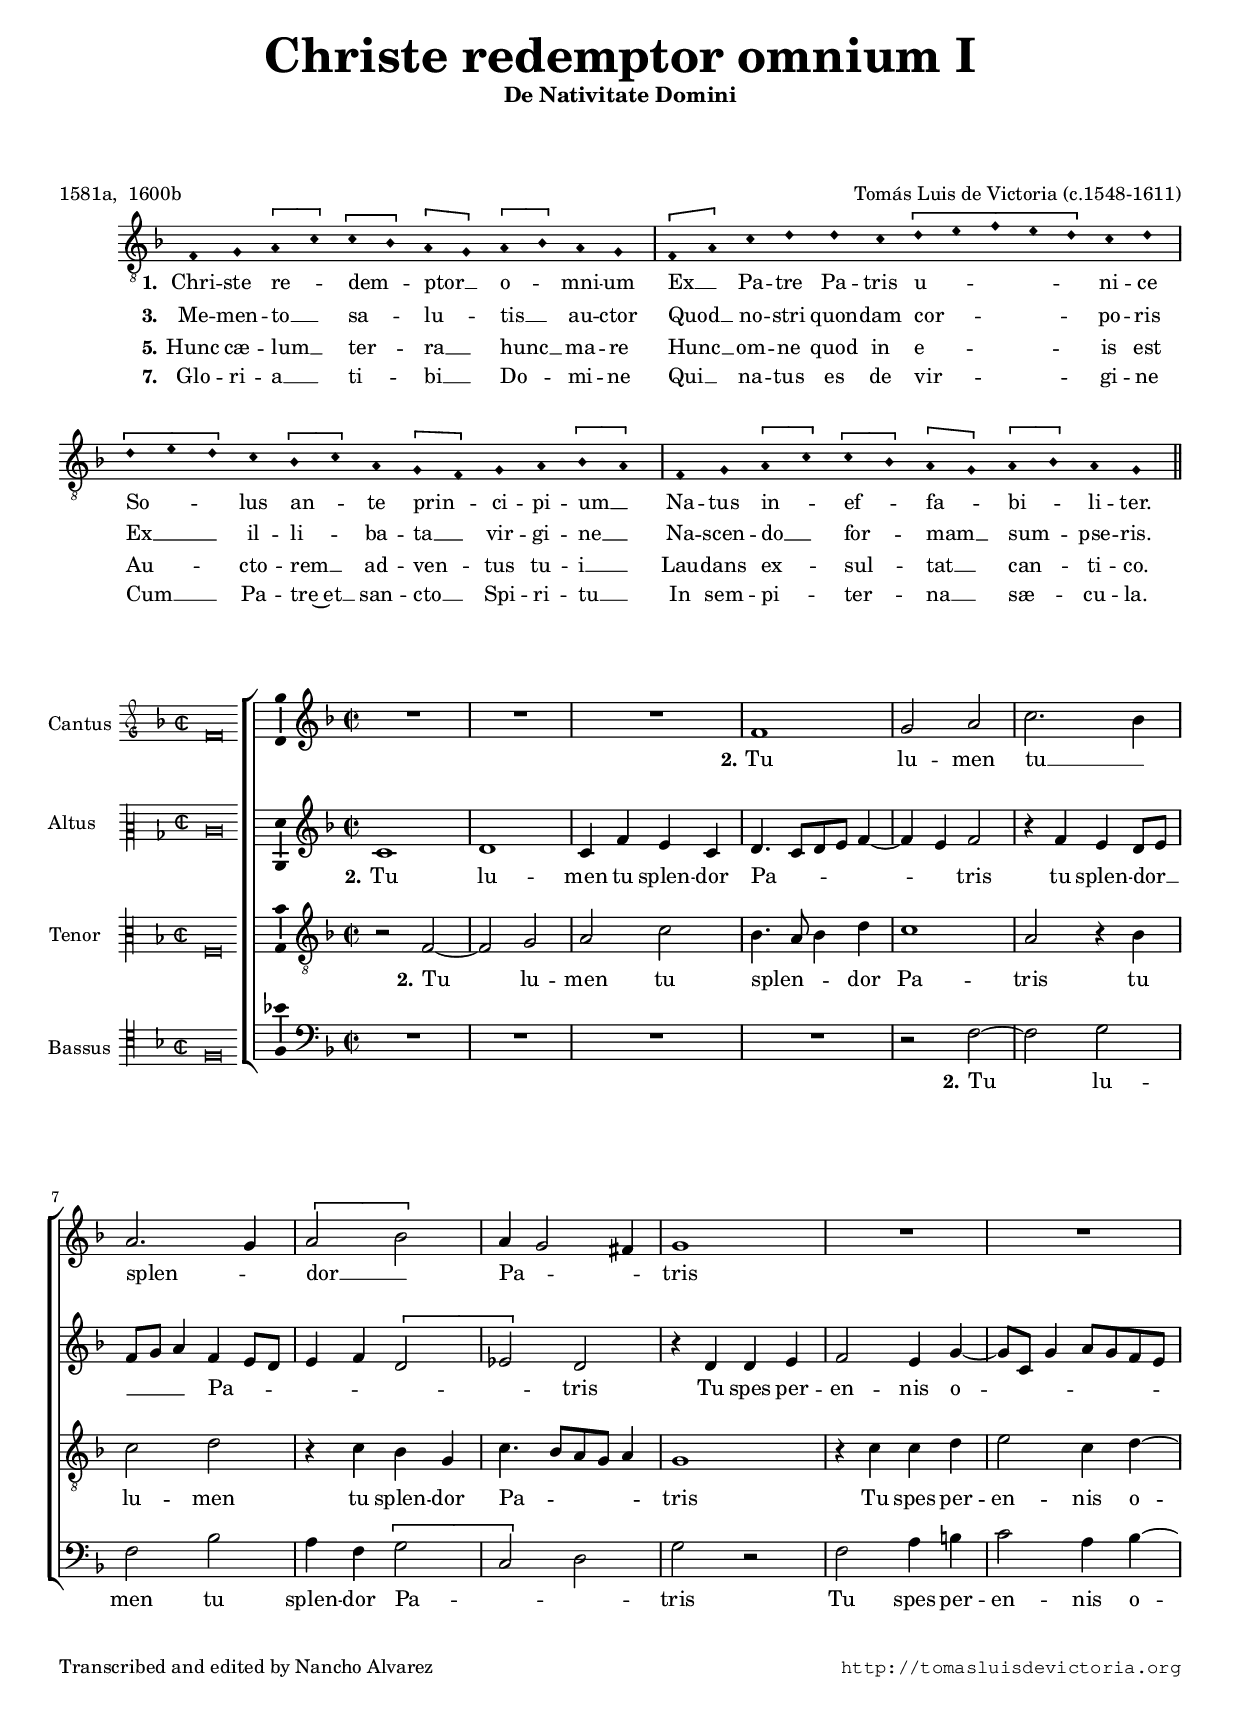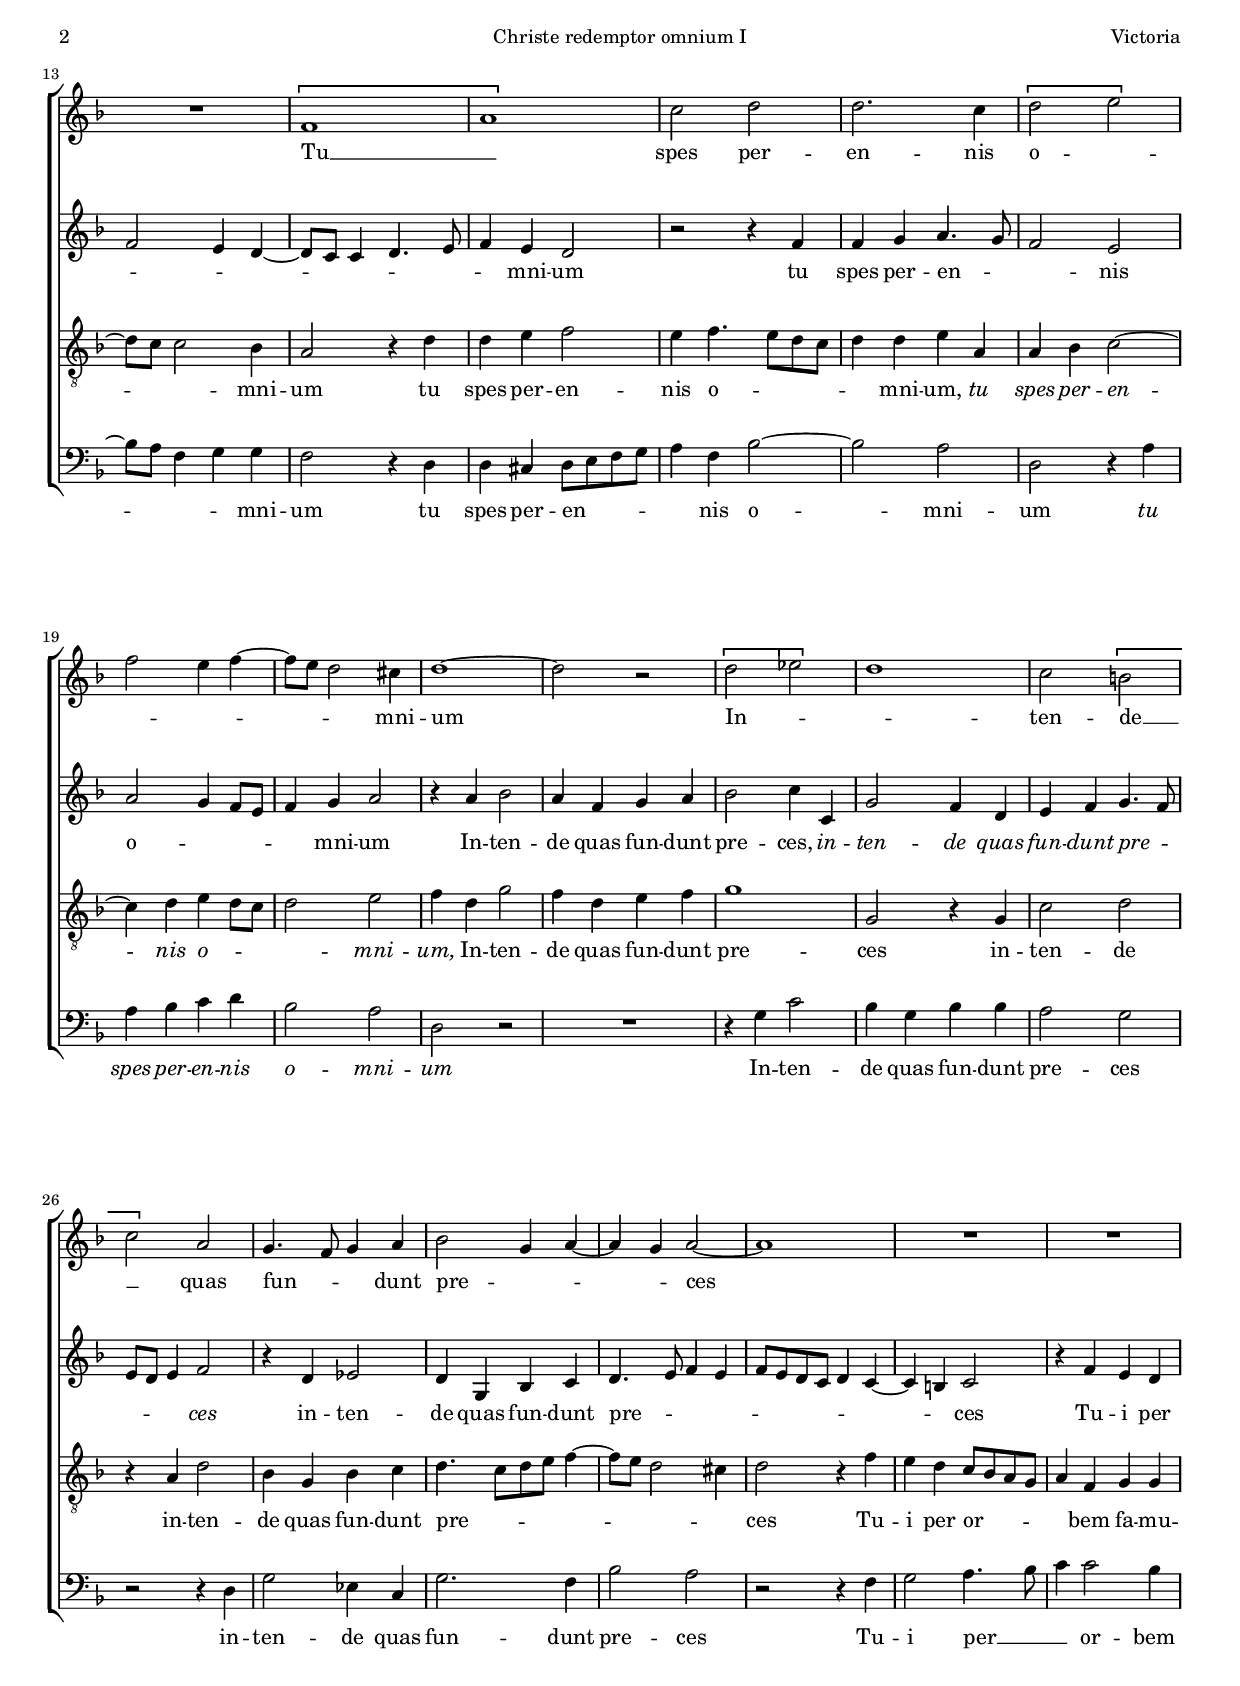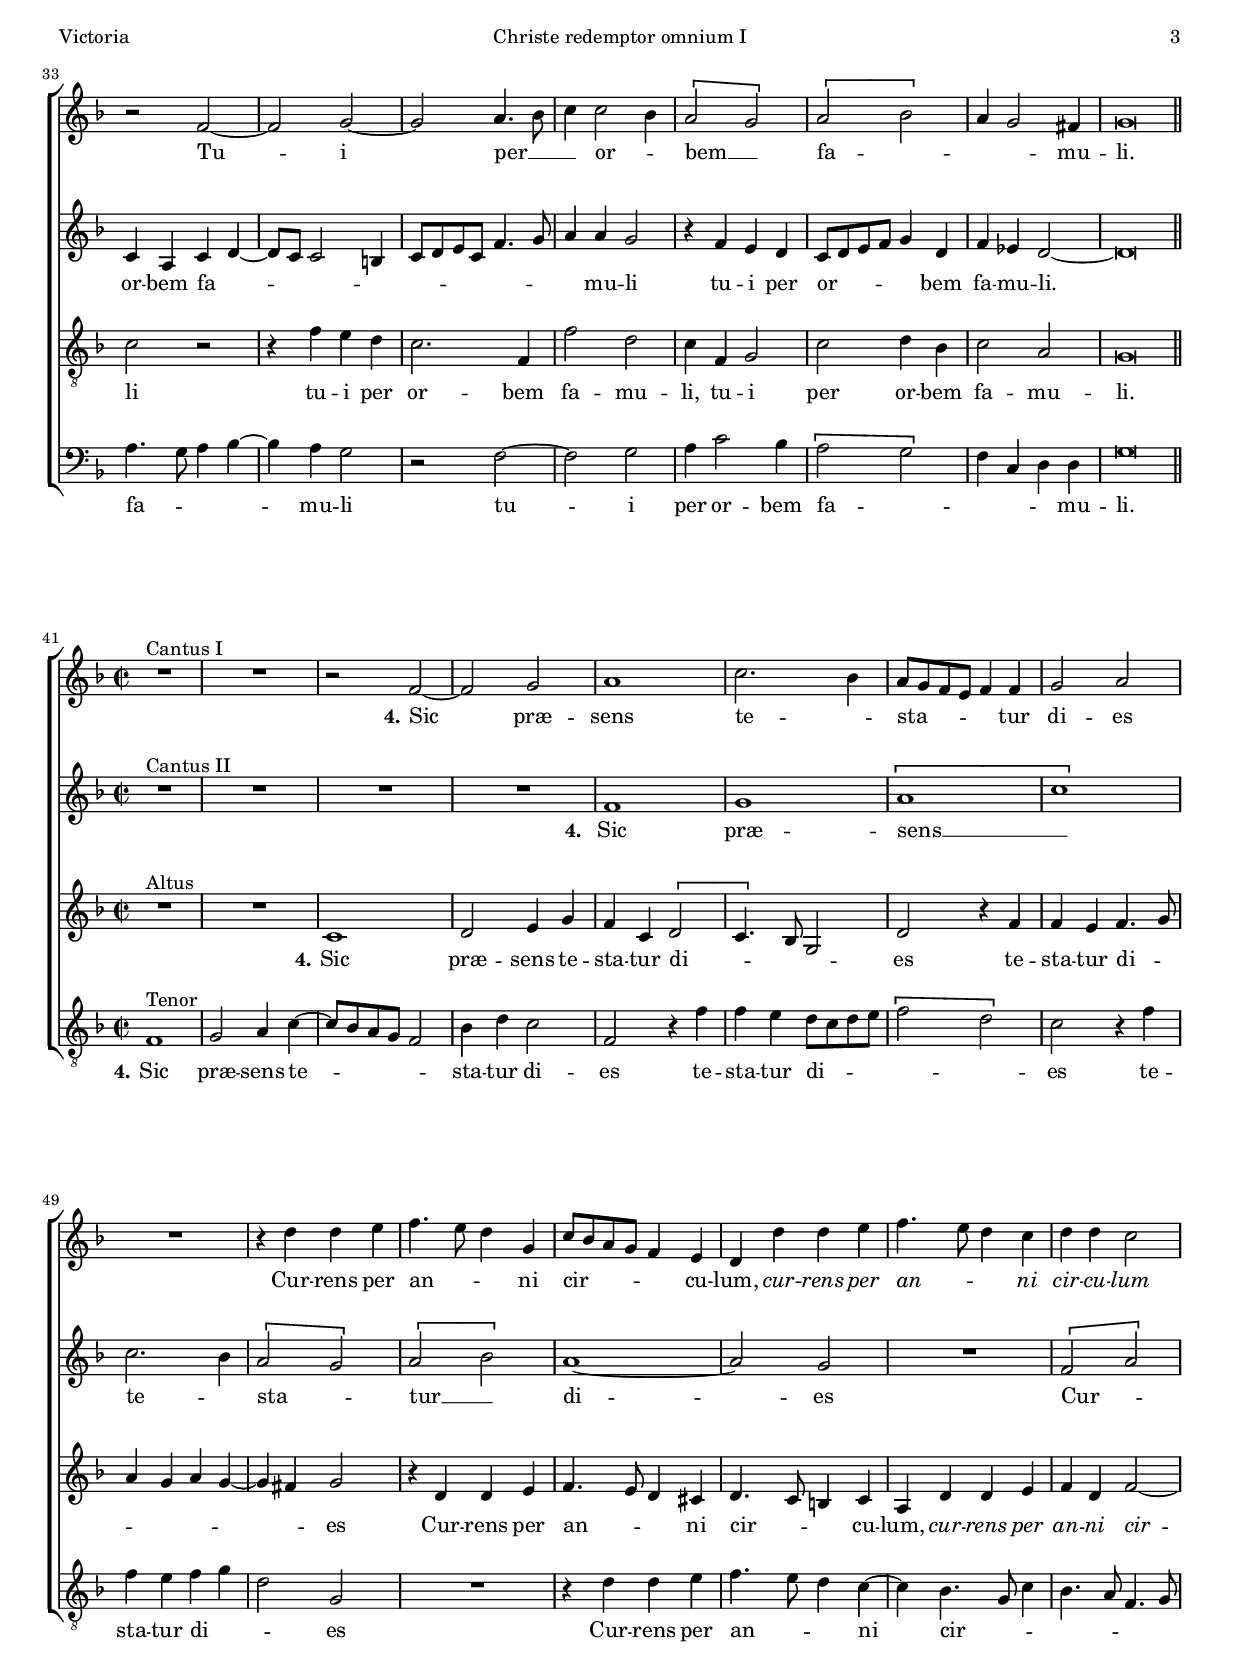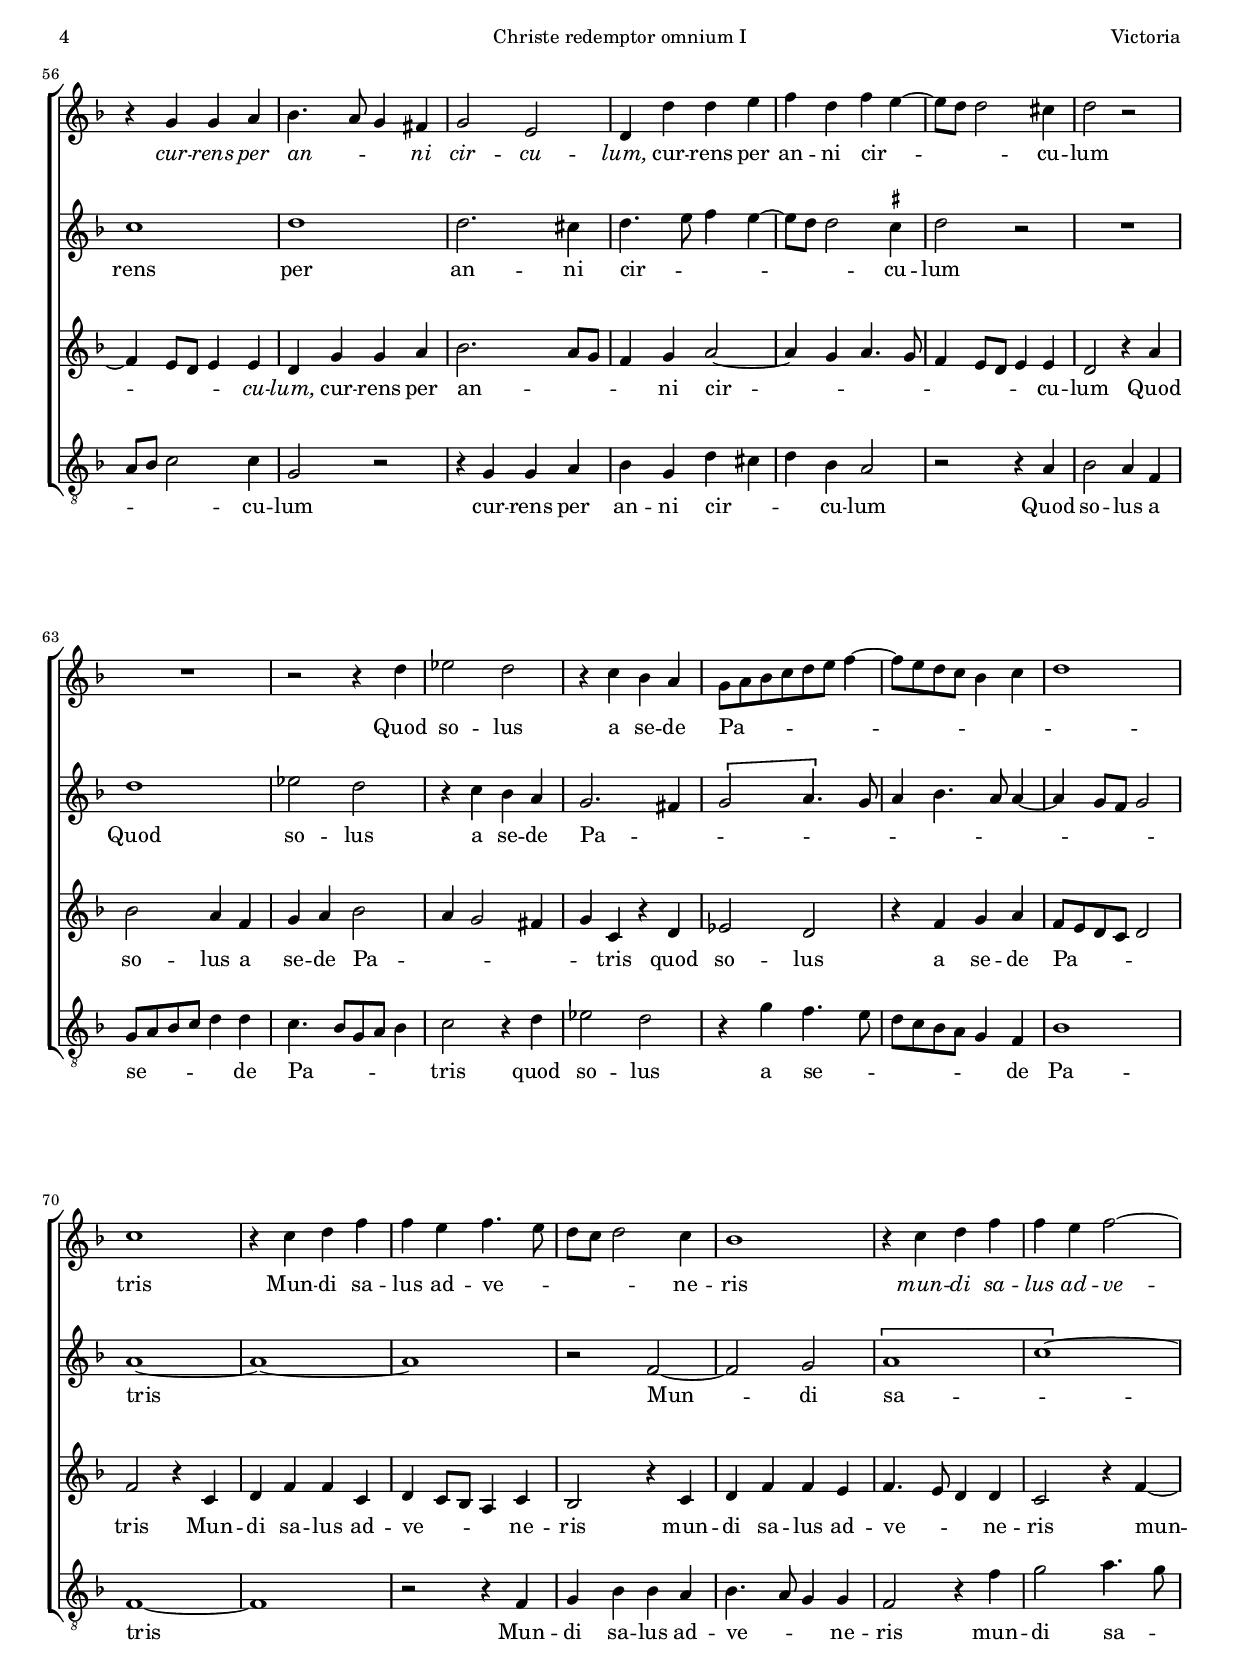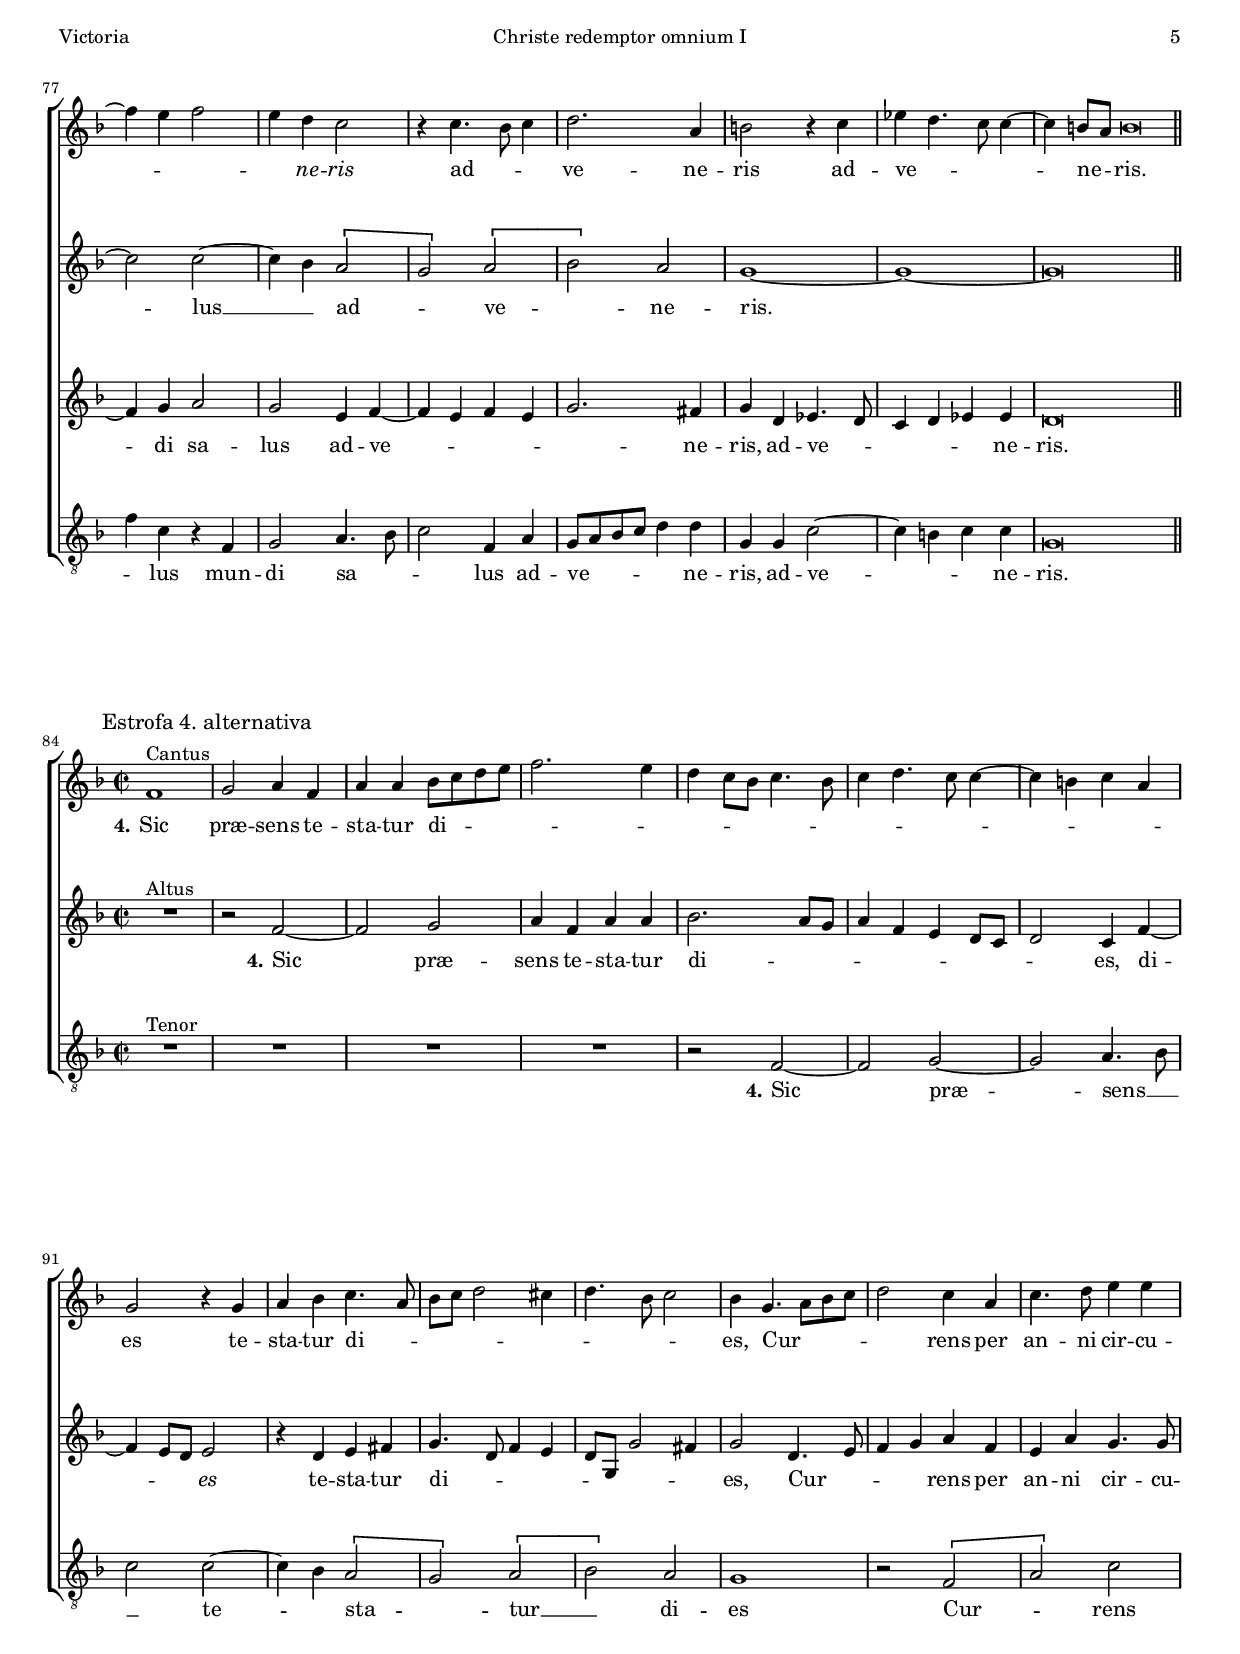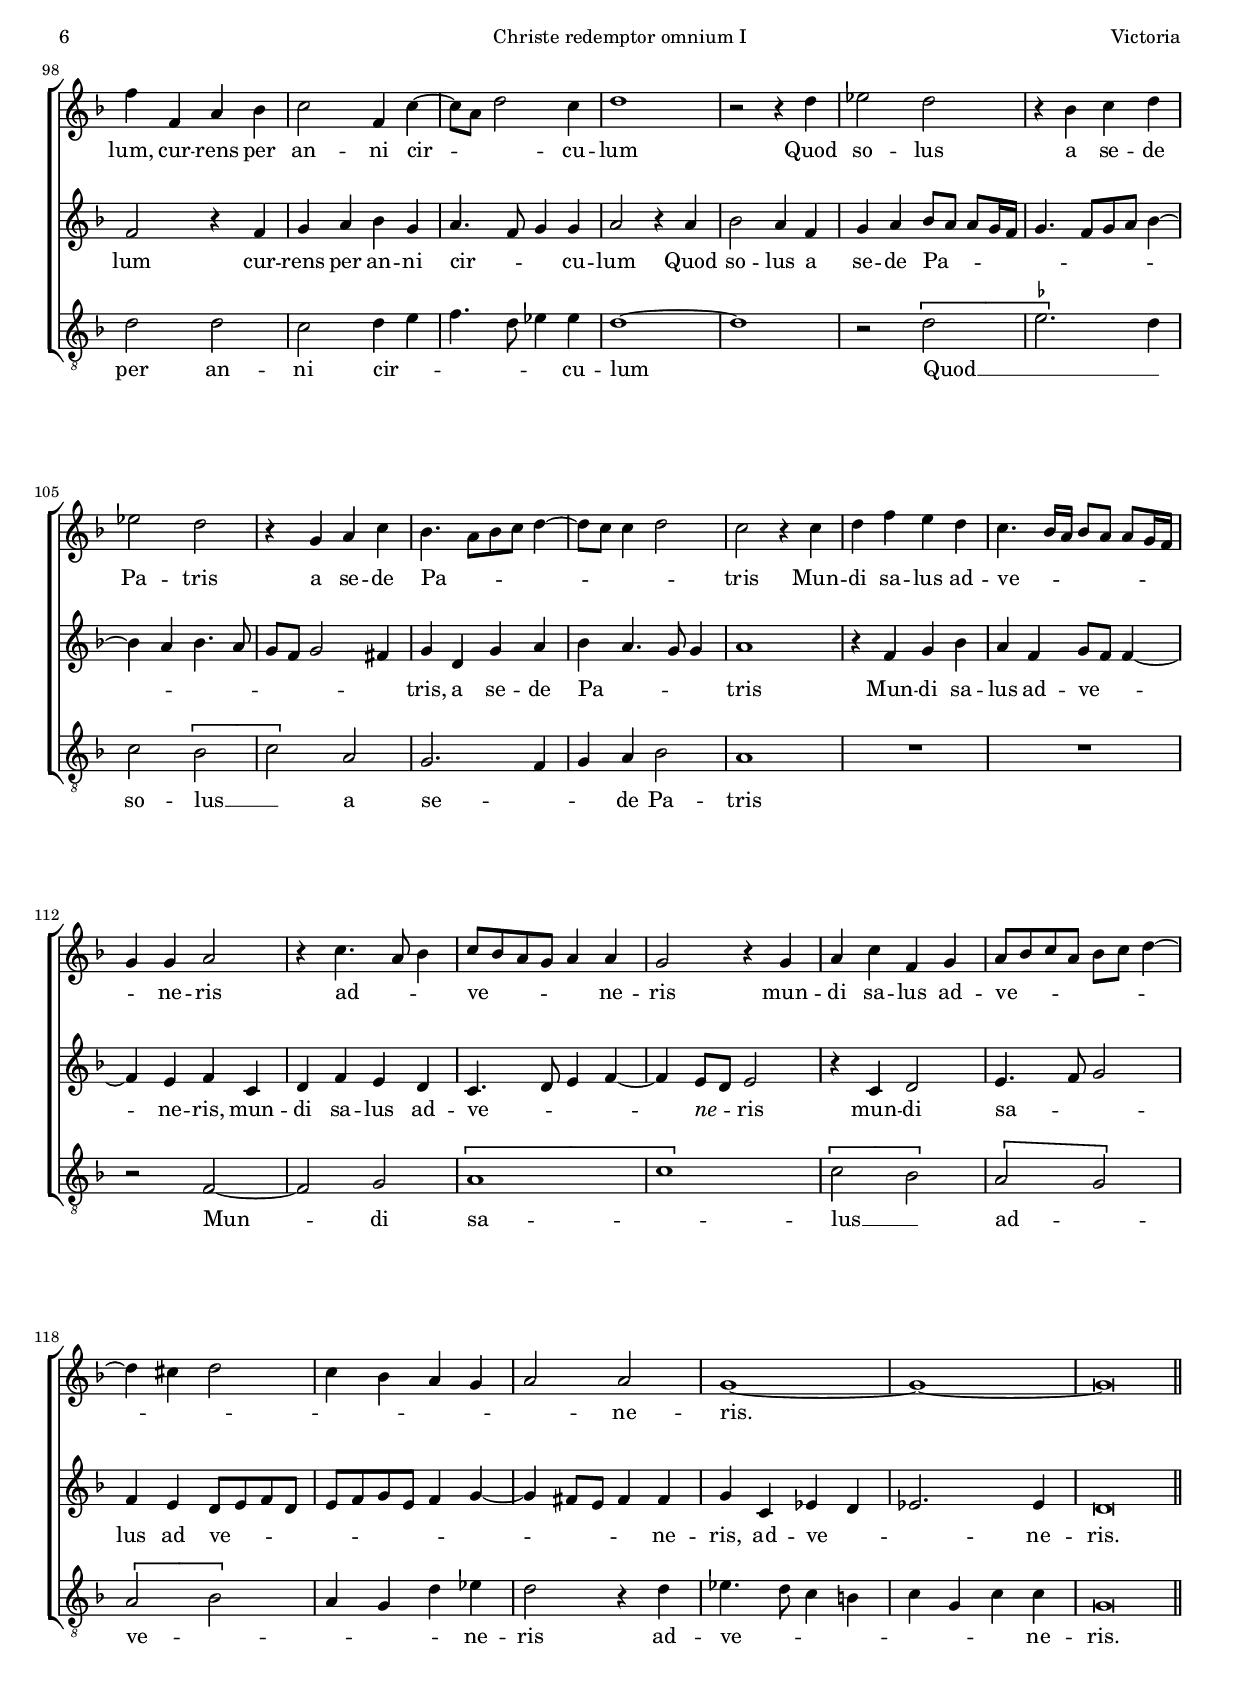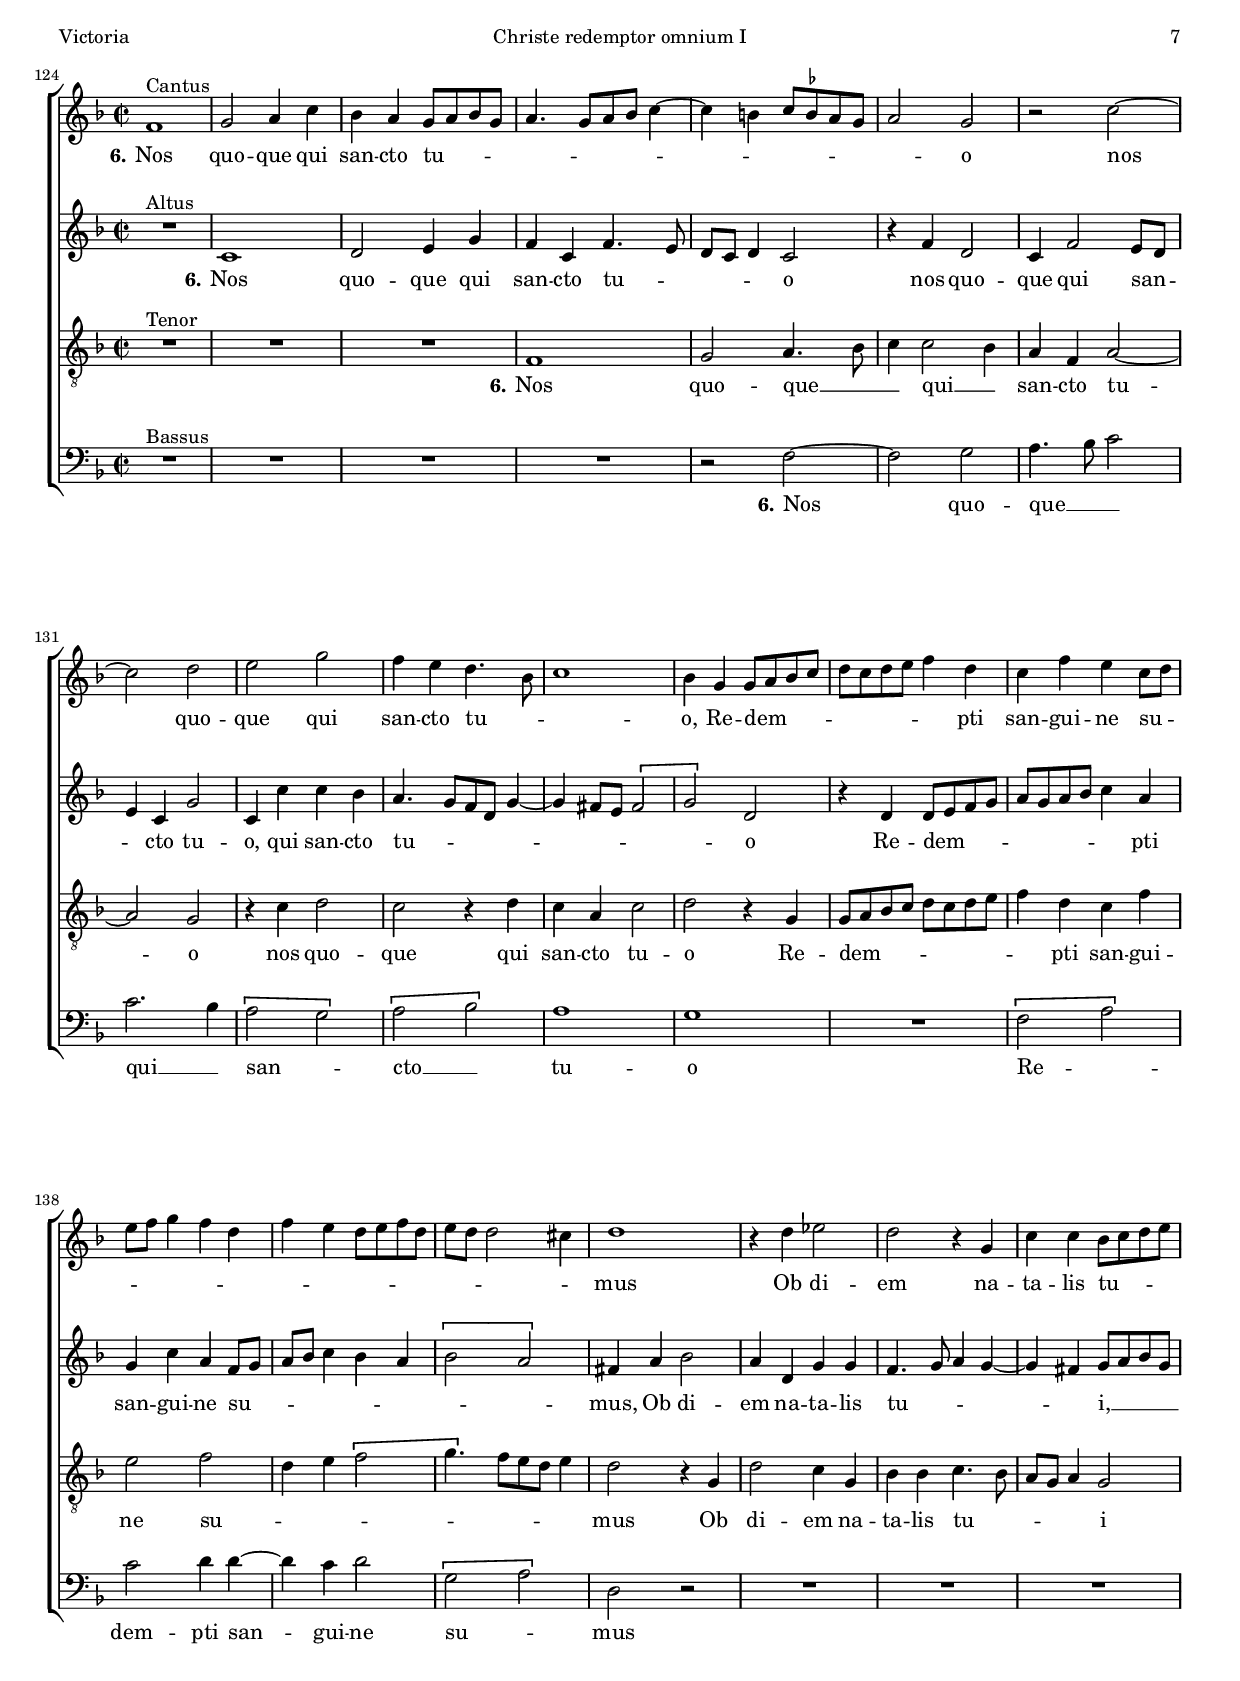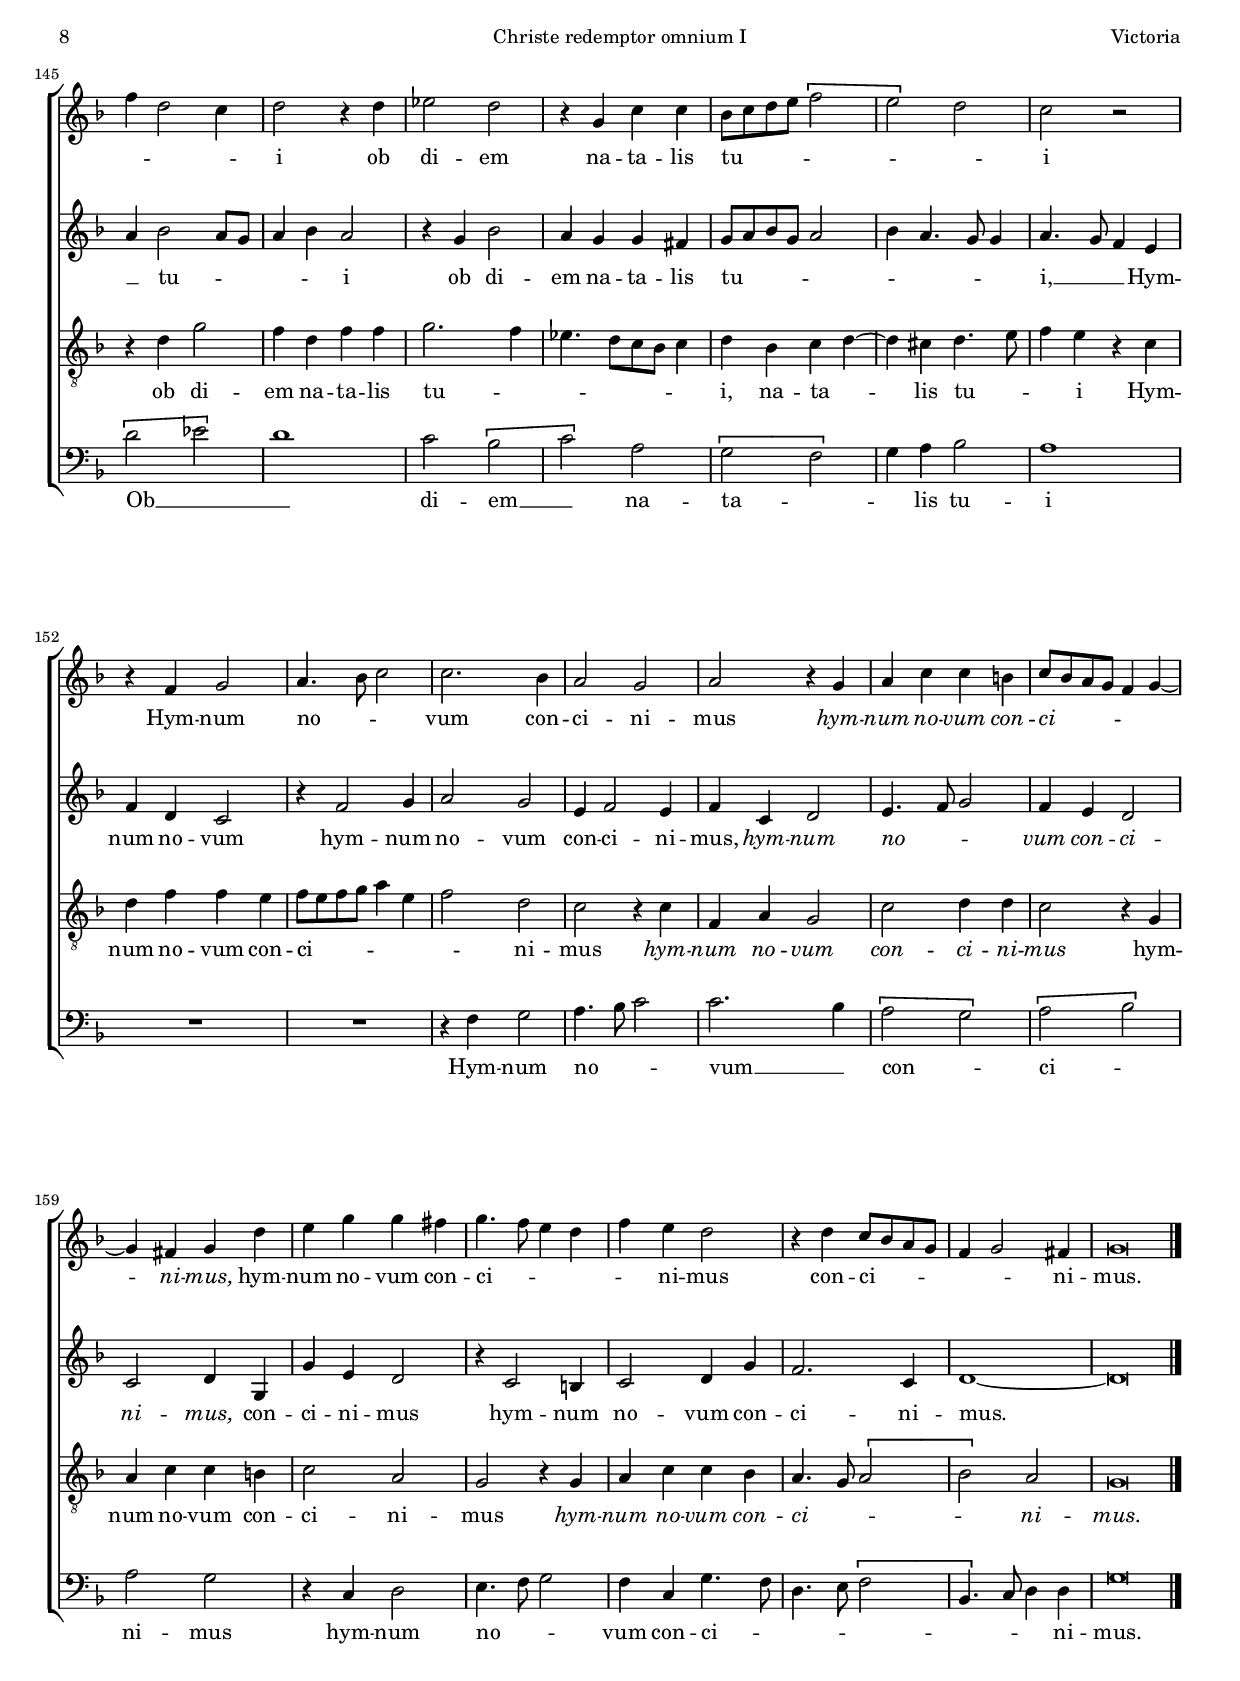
\version "2.18.0"

#(set-default-paper-size "a4")
#(set-global-staff-size 16.6)
#(ly:set-option 'point-and-click #f)
%mobile -s15.5 -i3.4

italicas=\override LyricText.font-shape = #'italic
rectas=\override LyricText.font-shape = #'upright
ss=\once \set suggestAccidentals = ##t
incipitwidth = 20

htitle="Christe redemptor omnium I"
hcomposer="Victoria"

\header {
	title=\markup{\fontsize #4 "Christe redemptor omnium I"}
	subtitle="De Nativitate Domini"
	subsubtitle=\markup{\column{" " " " " "}}
	composer="Tomás Luis de Victoria (c.1548-1611)"
        pdfauthor=\composer
	%opus="(-)"
	poet="1581a,  1600b"
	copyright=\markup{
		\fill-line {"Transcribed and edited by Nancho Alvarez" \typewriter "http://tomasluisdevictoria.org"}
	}
%	tagline=""
}

% "et infra octavum"  qué quiere decir???

% "Tubus etiam sequenti pagina", o algo asi, antes de la estrofa 4, que significa?

\score {\transpose c c { % Es el mismo gregoriano que "Salvete flores martyrum"
<<
         \new Voice = "canto" {
                 \override Staff.TimeSignature.stencil = #'()
                 \override Stem.transparent = ##t
                 \set Score.timing = ##f
                 \override NoteHead.style = #'neomensural         
                 \clef "G_8" 
                 \key f \major
                 \override LigatureBracket.padding = #1
                 f4 g \[a c'\] \[c' bes\] \[a g\] \[a bes\] a g \bar "|"
                 \[f a\] c' d' d' c' \[d' e' f' e' d'\] c' d' \bar "|" \break
                 \[d' e' d'\] c' \[bes c'\] a \[g f\] g a \[bes a\] \bar "|"
                 f g \[a c'\] \[c' bes\] \[a g\] \[a bes\] a g  \bar "||" 
         }
         \new Lyrics \lyricsto "canto" {
         	 \set stanza = "1."
         	 Chri -- ste re -- _ dem -- _ ptor __ _ o -- _ mni -- um
         	 Ex __ _ Pa -- tre Pa -- tris u -- _ _ _ _ ni -- ce
         	 So -- _ _ lus an -- _ te prin -- _ ci -- pi -- um __ _
         	 Na -- tus in -- _ ef -- _ fa -- _ bi -- _ li -- ter.
         }
         \new Lyrics \lyricsto "canto" {
         	 \set stanza = "3."
         	Me -- men -- to __ _ sa -- _ lu -- _ tis __ _ au -- ctor
         	Quod __ _ no -- stri quon -- dam cor -- _ _ _ _ po -- ris
         	Ex __ _ _ il -- li -- _ ba -- ta __ _ vir -- gi -- ne __ _ 
         	Na -- scen -- do __ _ for -- _ mam __ _ sum -- _ pse -- ris.
         }
         \new Lyrics \lyricsto "canto" {
         	 \set stanza = "5."
         	Hunc cæ -- lum __ _ ter -- _ ra __ _ hunc __ _ ma -- re
         	Hunc __ _ om -- ne quod in e -- _ _ _ _ is est
		Au -- _ _ cto -- rem __ _ ad -- ven -- _ tus tu -- i __ _
		Lau -- dans ex -- _ sul -- _ tat __ _ can -- _ ti -- co.
         }
         \new Lyrics \lyricsto "canto" {
         	\set stanza = "7."
         	Glo -- ri -- a __ _ ti -- _ bi __ _ Do -- _ mi -- ne
         	Qui __ _ na -- tus es de vir -- _ _ _ _ gi -- ne
         	Cum __ _ _ Pa -- tre~et __ _ san -- cto __ _ Spi -- ri -- tu __ _ 
         	In sem -- pi -- _ ter -- _ na __ _ sæ -- _ cu -- la.
         }
>>
        }%transpose

\layout {\context {\Lyrics
        	\override VerticalAxisGroup.nonstaff-nonstaff-spacing =
        	#'((basic-distance . 0) (minimum-distance . 0) (padding . 1.5))
        }
	%line-width=16\cm 
        indent=1.0\cm
        %ragged-right = ##f
}
}


%%%%%%%%%%%%%%%%%%%%%%%%%%%%%%%%%%%%%%%%%%%%%%%%%%%%%%%%%%%%%%%%%%%%%%%%%%%%%

global={\key f \major \time 2/2  \skip 1*40 \bar "||" \break
	\override Score.TimeSignature.break-visibility = #'#(#f #t #t)
	\time 2/2 \skip 1*43 \bar "||" \break % esta estrofa es igual a la de "Salvete flores"
	\time 2/2 \skip 1*40 \bar "||" \break
	\time 2/2 \skip 1*42 \bar "|."

}

cantus={
	R1*4/4 |
	R1*4/4 |
	R1*4/4 |
	f'1 |
%5
	g'2 a' |
	c''2. bes'4 |
	a'2. g'4 |
	\[a'2 bes'\] |
	a'4 g'2 fis'4 |
%10
	g'1 |
	R1*4/4 |
	R1*4/4 |
	R1*4/4 |
	\[f'1 | 
%15
	a'\] |
	c''2 d'' |
	d''2. c''4 |
	\[d''2 e''\] |
	f'' e''4 f'' ~ |
%20
	f''8 e'' d''2 cis''4 |
	d''1 ~ |
	d''2 r |
	\[d'' ees''\] |
	d''1 |
%25
	c''2 \[b' |
	c''\] a' |
	g'4. f'8 g'4 a' |
	bes'2 g'4 a' ~ |
	a' g' a'2 ~ |
%30
	a'1 |
	R1*4/4 |
	R1*4/4 |
	r2 f' ~ |
	f' g' ~ |
%35
	g' a'4. bes'8 |
	c''4 c''2 bes'4 |
	\[a'2 g'\] |
	\[a' bes'\] |
	a'4 g'2 fis'4 |
%40
	g'\breve*1/2 |
	s4*0^\markup{"Cantus I"}
	R1*4/4 |
	R1*4/4 |
	r2 f' ~ |
	f' g' |
%45
	a'1 |
	c''2. bes'4 |
	a'8 g' f' e' f'4 f' |
	g'2 a' |
	R1*4/4 |
%50
	r4 d'' d'' e'' |
	f''4. e''8 d''4 g' |
	c''8 bes' a' g' f'4 e' |
	d' d'' d'' e'' |
	f''4. e''8 d''4 c'' |
%55
	d'' d'' c''2 |
	r4 g' g' a' |
	bes'4. a'8 g'4 fis' |
	g'2 e' |
	d'4 d'' d'' e'' |
%60
	f'' d'' f'' e'' ~ |
	e''8 d'' d''2 cis''4 |
	d''2 r |
	R1*4/4 |
	r2 r4 d'' |
%65
	ees''2 d'' |
	r4 c'' bes' a' |
	g'8[ a' bes' c'' d'' e''] f''4 ~ |
	f''8 e'' d'' c'' bes'4 c'' |
	d''1 |
%70
	c'' |
	r4 c'' d'' f'' |
	f'' e'' f''4. e''8 |
	d'' c'' d''2 c''4 |
	bes'1 |
%75
	r4 c'' d'' f'' |
	f'' e'' f''2 ~ |
	f''4 e'' f''2 |
	e''4 d'' c''2 |
	r4 c''4. bes'8 c''4 |
%80
	d''2. a'4 |
	b'2 r4 c''4 |
	ees'' d''4. c''8 c''4 ~ |
	c'' b'8 a' b'\breve*1/4 |
	\once \override Score.RehearsalMark.X-offset = #5
	\once \override Score.RehearsalMark.padding = #4
	\mark \markup{\smaller "Estrofa 4. alternativa"}
	s4*0^\markup{"Cantus"}
	f'1 
%85
	g'2 a'4 f' |
	a' a' bes'8 c'' d'' e'' |
	f''2. e''4 |
	d'' c''8 bes' c''4. bes'8 |
	c''4 d''4. c''8 c''4 ~ |
%90
	c'' b' c'' a' |
	g'2 r4 g' |
	a' bes' c''4. a'8 |
	bes' c'' d''2 cis''4 |
	d''4. bes'8 c''2 |
%95
	bes'4 g'4. a'8 bes' c'' |
	d''2 c''4 a' |
	c''4. d''8 e''4 e'' |
	f'' f' a' bes' |
	c''2 f'4 c'' ~ |
%100
	c''8 a' d''2 c''4 |
	d''1 |
	r2 r4 d'' |
	ees''2 d'' |
	r4 bes' c'' d'' |
%105
	ees''2 d'' |
	r4 g' a' c'' |
	bes'4.  a'8[ bes' c''] d''4 ~ |
	d''8 c'' c''4 d''2 |
	c'' r4 c'' |
%110
	d'' f'' e'' d'' |
	c''4. bes'16 a'  bes'8[ a']  a'[ g'16 f'] |
	g'4 g' a'2 |
	r4 c''4. a'8 bes'4 |
	c''8 bes' a' g' a'4 a' |
%115
	g'2 r4 g' |
	a' c'' f' g' |
	a'8 bes' c'' a' bes' c'' d''4 ~ |
	d'' cis'' d''2 |
	c''4 bes' a' g' |
%120
	a'2 a' |
	g'1 ~ |
	g' ~ |
	g'\breve*1/2 |
	s4*0^\markup{"Cantus"}
	f'1 |
%125
	g'2 a'4 c'' |
	bes' a' g'8 a' bes' g' |
	a'4.  g'8[ a' bes'] c''4 ~ |
	c'' b' c''8 \ss bes' a' g' |
	a'2 g' |
%130
	r c'' ~ |
	c'' d'' |
	e'' g'' |
	f''4 e'' d''4. bes'8 |
	c''1 |
%135
	bes'4 g' g'8 a' bes' c'' |
	d'' c'' d'' e'' f''4 d'' |
	c'' f'' e'' c''8 d'' |
	e'' f'' g''4 f'' d'' |
	f'' e'' d''8 e'' f'' d'' |
%140
	e'' d'' d''2 cis''4 |
	d''1 |
	r4 d'' ees''2 |
	d'' r4 g' |
	c'' c'' bes'8 c'' d'' e'' |
%145
	f''4 d''2 c''4 |
	d''2 r4 d'' |
	ees''2 d'' |
	r4 g' c'' c'' |
	bes'8 c'' d'' e'' \[f''2 |
%150
	e''\] d'' |
	c'' r |
	r4 f' g'2 |
	a'4. bes'8 c''2 |
	c''2. bes'4 |
%155
	a'2 g' |
	a' r4 g' |
	a' c'' c'' b' |
	c''8 bes' a' g' f'4 g' ~ |
	g' fis' g' d'' |
%160
	e'' g'' g'' fis'' |
	g''4. f''8 e''4 d'' |
	f'' e'' d''2 |
	r4 d'' c''8 bes' a' g' |
	f'4 g'2 fis'4 |
%165
	g'\breve*1/2
}

cantusdos={
	R1*4/4 |
	R1*4/4 |
	R1*4/4 |
	R1*4/4 |
%5
	R1*4/4 |
	R1*4/4 |
	R1*4/4 |
	R1*4/4 |
	R1*4/4 |
%10
	R1*4/4 |
	R1*4/4 |
	R1*4/4 |
	R1*4/4 |
	R1*4/4 |
%15
	R1*4/4 |
	R1*4/4 |
	R1*4/4 |
	R1*4/4 |
	R1*4/4 |
%20
	R1*4/4 |
	R1*4/4 |
	R1*4/4 |
	R1*4/4 |
	R1*4/4 |
%25
	R1*4/4 |
	R1*4/4 |
	R1*4/4 |
	R1*4/4 |
	R1*4/4 |
%30
	R1*4/4 |
	R1*4/4 |
	R1*4/4 |
	R1*4/4 |
	R1*4/4 |
%35
	R1*4/4 |
	R1*4/4 |
	R1*4/4 |
	R1*4/4 |
	R1*4/4 |
%40
	R1*4/4 |
	s4*0^\markup{"Cantus II"}
	R1*4/4 |
	R1*4/4 |
	R1*4/4 |
	R1*4/4 |
%45
	f'1 |
	g' |
	\[a' |
	c''\] |
	c''2. bes'4 |
%50
	\[a'2 g'\] |
	\[a' bes'\] |
	a'1 ~ |
	a'2 g' |
	R1*4/4 |
%55
	\[f'2 a'\] |
	c''1 |
	d'' |
	d''2. cis''4 |
	d''4. e''8 f''4 e'' ~ |
%60
	e''8 d'' d''2 \ss cis''4 |
	d''2 r |
	R1*4/4 |
	d''1 |
	ees''2 d'' |
%65
	r4 c'' bes' a' |
	g'2. fis'4 |
	\[g'2 a'4.\] g'8 |
	a'4 bes'4. a'8 a'4 ~ |
	a' g'8 f' g'2 |
%70
	a'1 ~ |
	a' ~ |
	a' |
	r2 f' ~ |
	f' g' |
%75
	\[a'1 |
	c'' ~ \] |
	c''2 c'' ~ |
	c''4 bes' \[a'2 |
	g'\] \[a' |
%80
	bes'\] a' |
	g'1 ~ |
	g' ~ |
	g'\breve*1/2 |
	R1*4/4 |
%85
	R1*4/4 |
	R1*4/4 |
	R1*4/4 |
	R1*4/4 |
	R1*4/4 |
%90
	R1*4/4 |
	R1*4/4 |
	R1*4/4 |
	R1*4/4 |
	R1*4/4 |
%95
	R1*4/4 |
	R1*4/4 |
	R1*4/4 |
	R1*4/4 |
	R1*4/4 |
%100
	R1*4/4 |
	R1*4/4 |
	R1*4/4 |
	R1*4/4 |
	R1*4/4 |
%105
	R1*4/4 |
	R1*4/4 |
	R1*4/4 |
	R1*4/4 |
	R1*4/4 |
%110
	R1*4/4 |
	R1*4/4 |
	R1*4/4 |
	R1*4/4 |
	R1*4/4 |
%115
	R1*4/4 |
	R1*4/4 |
	R1*4/4 |
	R1*4/4 |
	R1*4/4 |
%120
	R1*4/4 |
	R1*4/4 |
	R1*4/4 |
	R1*4/4 |
	R1*4/4 |
%125
	R1*4/4 |
	R1*4/4 |
	R1*4/4 |
	R1*4/4 |
	R1*4/4 |
%130
	R1*4/4 |
	R1*4/4 |
	R1*4/4 |
	R1*4/4 |
	R1*4/4 |
%135
	R1*4/4 |
	R1*4/4 |
	R1*4/4 |
	R1*4/4 |
	R1*4/4 |
%140
	R1*4/4 |
	R1*4/4 |
	R1*4/4 |
	R1*4/4 |
	R1*4/4 |
%145
	R1*4/4 |
	R1*4/4 |
	R1*4/4 |
	R1*4/4 |
	R1*4/4 |
%150
	R1*4/4 |
	R1*4/4 |
	R1*4/4 |
	R1*4/4 |
	R1*4/4 |
%155
	R1*4/4 |
	R1*4/4 |
	R1*4/4 |
	R1*4/4 |
	R1*4/4 |
%160
	R1*4/4 |
	R1*4/4 |
	R1*4/4 |
	R1*4/4 |
	R1*4/4 |
%165
	R1*4/4
}

altus={
	c'1 |
	d' |
	c'4 f' e' c' |
	d'4.  c'8[ d' e'] f'4 ~ |
%5
	f' e' f'2 |
	r4 f' e' d'8 e' |
	f' g' a'4 f' e'8 d' |
	e'4 f' \[d'2 |
	ees'\] d' |
%10
	r4 d' d' e' |
	f'2 e'4 g' ~ |
	g'8 c' g'4 a'8 g' f' e' |
	f'2 e'4 d' ~ |
	d'8 c' c'4 d'4. e'8 |
%15
	f'4 e' d'2 |
	r r4 f' |
	f' g' a'4. g'8 |
	f'2 e' |
	a' g'4 f'8 e' |
%20
	f'4 g' a'2 |
	r4 a' bes'2 |
	a'4 f' g' a' |
	bes'2 c''4 c' |
	g'2 f'4 d' |
%25
	e' f' g'4. f'8 |
	e' d' e'4 f'2 |
	r4 d' ees'2 |
	d'4 g bes c' |
	d'4. e'8 f'4 e' |
%30
	f'8 e' d' c' d'4 c' ~ |
	c' b c'2 |
	r4 f' e' d' |
	c' a c' d' ~ |
	d'8 c' c'2 b4 |
%35
	c'8 d' e' c' f'4. g'8 |
	a'4 a' g'2 |
	r4 f' e' d' |
	c'8 d' e' f' g'4 d' |
	f' ees' d'2 ~ |
%40
	d'\breve*1/2 |
	s4*0^\markup{"Altus"}
	R1*4/4 |
	R1*4/4 |
	c'1 |
	d'2 e'4 g' |
%45
	f' c' \[d'2 |
	c'4.\] bes8 g2 |
	d' r4 f' |
	f' e' f'4. g'8 |
	a'4 g' a' g' ~ |
%50
	g' fis' g'2 |
	r4 d' d' e' |
	f'4. e'8 d'4 cis' |
	d'4. c'8 b4 c' |
	a d' d' e' |
%55
	f' d' f'2 ~ |
	f'4 e'8 d' e'4 e' |
	d' g' g' a' |
	bes'2. a'8 g' |
	f'4 g' a'2 ~ |
%60
	a'4 g' a'4. g'8 |
	f'4 e'8 d' e'4 e' |
	d'2 r4 a' |
	bes'2 a'4 f' |
	g' a' bes'2 |
%65
	a'4 g'2 fis'4 |
	g' c' r d' |
	ees'2 d' |
	r4 f' g' a' |
	f'8 e' d' c' d'2 |
%70
	f' r4 c' |
	d' f' f' c' |
	d' c'8 bes a4 c' |
	bes2 r4 c' |
	d' f' f' e' |
%75
	f'4. e'8 d'4 d' |
	c'2 r4 f' ~ |
	f' g' a'2 |
	g' e'4 f' ~ |
	f' e' f' e' |
%80
	g'2. fis'4 |
	g' d' ees'4. d'8 |
	c'4 d' ees' ees' |
	d'\breve*1/2 |
	s4*0^\markup{"Altus"}
	R1*4/4 |
%85
	r2 f' ~ |
	f' g' |
	a'4 f' a' a' |
	bes'2. a'8 g' |
	a'4 f' e' d'8 c' |
%90
	d'2 c'4 f' ~ |
	f' e'8 d' e'2 |
	r4 d' e' fis' |
	g'4. d'8 f'4 e' |
	d'8 g g'2 fis'4 |
%95
	g'2 d'4. e'8 |
	f'4 g' a' f' |
	e' a' g'4. g'8 |
	f'2 r4 f' |
	g' a' bes' g' |
%100
	a'4. f'8 g'4 g' |
	a'2 r4 a' |
	bes'2 a'4 f' |
	g' a'  bes'8[ a']  a'[ g'16 f'] |
	g'4.  f'8[ g' a'] bes'4 ~ |
%105
	bes' a' bes'4. a'8 |
	g' f' g'2 fis'4 |
	g' d' g' a' |
	bes' a'4. g'8 g'4 |
	a'1 |
%110
	r4 f' g' bes' |
	a' f' g'8 f' f'4 ~ |
	f' e' f' c' |
	d' f' e' d' |
	c'4. d'8 e'4 f' ~ |
%115
	f' e'8 d' e'2 |
	r4 c' d'2 |
	e'4. f'8 g'2 |
	f'4 e' d'8 e' f' d' |
	e' f' g' e' f'4 g' ~ |
%120
	g' fis'8 e' fis'4 fis' |
	g' c' ees' d' |
	ees'2. ees'4 |
	d'\breve*1/2 |
	s4*0^\markup{"Altus"}
	R1*4/4 |
%125
	c'1 |
	d'2 e'4 g' |
	f' c' f'4. e'8 |
	d' c' d'4 c'2 |
	r4 f' d'2 |
%130
	c'4 f'2 e'8 d' |
	e'4 c' g'2 |
	c'4 c'' c'' bes' |
	a'4.  g'8[ f' d'] g'4 ~ |
	g' fis'8 e' \[fis'2 |
%135
	g'\] d' |
	r4 d' d'8 e' f' g' |
	a' g' a' bes' c''4 a' |
	g' c'' a' f'8 g' |
	a' bes' c''4 bes' a' |
%140
	\[bes'2 a'\] |
	fis'4 a' bes'2 |
	a'4 d' g' g' |
	f'4. g'8 a'4 g' ~ |
	g' fis' g'8 a' bes' g' |
%145
	a'4 bes'2 a'8 g' |
	a'4 bes' a'2 |
	r4 g'4 bes'2 |
	a'4 g' g' fis' |
	g'8 a' bes' g' a'2 |
%150
	bes'4 a'4. g'8 g'4 |
	a'4. g'8 f'4 e' |
	f' d' c'2 |
	r4 f'2 g'4 |
	a'2 g' |
%155
	e'4 f'2 e'4 |
	f' c' d'2 |
	e'4. f'8 g'2 |
	f'4 e' d'2 |
	c' d'4 g |
%160
	g' e' d'2 |
	r4 c'2 b4 |
	c'2 d'4 g' |
	f'2. c'4 |
	d'1 ~ |
%165
	d'\breve*1/2
}

tenor={
	r2 f ~ |
	f g |
	a c' |
	bes4. a8 bes4 d' |
%5
	c'1 |
	a2 r4 bes |
	c'2 d' |
	r4 c' bes g |
	c'4.  bes8[ a g] a4 |
%10
	g1 |
	r4 c' c' d' |
	e'2 c'4 d' ~ |
	d'8 c' c'2 bes4 |
	a2 r4 d' |
%15
	d' e' f'2 |
	e'4 f'4. e'8 d' c' |
	d'4 d' e' a |
	a bes c'2 ~ |
	c'4 d' e' d'8 c' |
%20
	d'2 e' |
	f'4 d' g'2 |
	f'4 d' e' f' |
	g'1 |
	g2 r4 g |
%25
	c'2 d' |
	r4 a d'2 |
	bes4 g bes c' |
	d'4.  c'8[ d' e'] f'4 ~ |
	f'8 e' d'2 cis'4 |
%30
	d'2 r4 f' |
	e' d' c'8 bes a g |
	a4 f g g |
	c'2 r |
	r4 f' e' d' |
%35
	c'2. f4 |
	f'2 d' |
	c'4 f g2 |
	c' d'4 bes |
	c'2 a |
%40
	g\breve*1/2 |
	s4*0^\markup{"Tenor"}
	f1 |
	g2 a4 c' ~ |
	c'8 bes a g f2 |
	bes4 d' c'2 |
%45
	f r4 f' |
	f' e' d'8 c' d' e' |
	\[f'2 d'\] |
	c' r4 f' |
	f' e' f' g' |
%50
	d'2 g |
	R1*4/4 |
	r4 d' d' e' |
	f'4. e'8 d'4 c' ~ |
	c' bes4. g8 c'4 |
%55
	bes4. a8 f4. g8 |
	a bes c'2 c'4 |
	g2 r |
	r4 g g a |
	bes g d' cis' |
%60
	d' bes a2 |
	r r4 a |
	bes2 a4 f |
	g8 a bes c' d'4 d' |
	c'4.  bes8[ g a] bes4 |
%65
	c'2 r4 d' |
	ees'2 d' |
	r4 g' f'4. e'8 |
	d' c' bes a g4 f |
	bes1 |
%70
	f ~ |
	f |
	r2 r4 f |
	g bes bes a |
	bes4. a8 g4 g |
%75
	f2 r4 f' |
	g'2 a'4. g'8 |
	f'4 c' r f |
	g2 a4. bes8 |
	c'2 f4 a |
%80
	g8 a bes c' d'4 d' |
	g g c'2 ~ |
	c'4 b c' c' |
	g\breve*1/2 |
	s4*0^\markup{"Tenor"}
	R1*4/4 |
%85
	R1*4/4 |
	R1*4/4 |
	R1*4/4 |
	r2 f ~ |
	f g ~ |
%90
	g a4. bes8 |
	c'2 c' ~ |
	c'4 bes \[a2 |
	g\] \[a |
	bes\] a |
%95
	g1 |
	r2 \[f |
	a\] c' |
	d' d' |
	c' d'4 e' |
%100
	f'4. d'8 ees'4 ees' |
	d'1 ~ |
	d' |
	r2 \[d' |
	\ss ees'2.\] d'4 |
%105
	c'2 \[bes |
	c'\] a |
	g2. f4 |
	g a bes2 |
	a1 |
%110
	R1*4/4 |
	R1*4/4 |
	r2 f ~ |
	f g |
	\[a1 |
%115
	c'\] |
	\[c'2 bes\] |
	\[a g\] |
	\[a bes\] |
	a4 g d' ees' |
%120
	d'2 r4 d' |
	ees'4. d'8 c'4 b |
	c' g c' c' |
	g\breve*1/2 |
	s4*0^\markup{"Tenor"}
	R1*4/4 |
%125
	R1*4/4 |
	R1*4/4 |
	f1 |
	g2 a4. bes8 |
	c'4 c'2 bes4 |
%130
	a f a2 ~ |
	a g |
	r4 c' d'2 |
	c' r4 d' |
	c' a c'2 |
%135
	d' r4 g |
	g8 a bes c' d' c' d' e' |
	f'4 d' c' f' |
	e'2 f' |
	d'4 e' \[f'2 |
%140
	g'4.\]  f'8[ e' d'] e'4 |
	d'2 r4 g |
	d'2 c'4 g |
	bes bes c'4. bes8 |
	a g a4 g2 |
%145
	r4 d' g'2 |
	f'4 d' f' f' |
	g'2. f'4 |
	ees'4.  d'8[ c' bes] c'4 |
	d' bes c' d' ~ |
%150
	d' cis' d'4. e'8 |
	f'4 e' r c' |
	d' f' f' e' |
	f'8 e' f' g' a'4 e' |
	f'2 d' |
%155
	c' r4 c' |
	f a g2 |
	c' d'4 d' |
	c'2 r4 g |
	a c' c' b |
%160
	c'2 a |
	g r4 g |
	a c' c' bes |
	a4. g8 \[a2 |
	bes\] a |
%165
	g\breve*1/2
}

bassus={
	R1*4/4 |
	R1*4/4 |
	R1*4/4 |
	R1*4/4 |
%5
	r2 f ~ |
	f g |
	f bes |
	a4 f \[g2 |
	c\] d |
%10
	g r |
	f a4 b |
	c'2 a4 bes ~ |
	bes8 a f4 g g |
	f2 r4 d |
%15
	d cis d8 e f g |
	a4 f bes2 ~ |
	bes a |
	d r4 a |
	a bes c' d' |
%20
	bes2 a |
	d r |
	R1*4/4 |
	r4 g c'2 |
	bes4 g bes bes |
%25
	a2 g |
	r r4 d |
	g2 ees4 c |
	g2. f4 |
	bes2 a |
%30
	r r4 f |
	g2 a4. bes8 |
	c'4 c'2 bes4 |
	a4. g8 a4 bes ~ |
	bes a g2 |
%35
	r f ~ |
	f g |
	a4 c'2 bes4 |
	\[a2 g\] |
	f4 c d d |
%40
	g\breve*1/2 |
	R1*4/4 |
	R1*4/4 |
	R1*4/4 |
	R1*4/4 |
%45
	R1*4/4 |
	R1*4/4 |
	R1*4/4 |
	R1*4/4 |
	R1*4/4 |
%50
	R1*4/4 |
	R1*4/4 |
	R1*4/4 |
	R1*4/4 |
	R1*4/4 |
%55
	R1*4/4 |
	R1*4/4 |
	R1*4/4 |
	R1*4/4 |
	R1*4/4 |
%60
	R1*4/4 |
	R1*4/4 |
	R1*4/4 |
	R1*4/4 |
	R1*4/4 |
%65
	R1*4/4 |
	R1*4/4 |
	R1*4/4 |
	R1*4/4 |
	R1*4/4 |
%70
	R1*4/4 |
	R1*4/4 |
	R1*4/4 |
	R1*4/4 |
	R1*4/4 |
%75
	R1*4/4 |
	R1*4/4 |
	R1*4/4 |
	R1*4/4 |
	R1*4/4 |
%80
	R1*4/4 |
	R1*4/4 |
	R1*4/4 |
	R1*4/4 |
	R1*4/4 |
%85
	R1*4/4 |
	R1*4/4 |
	R1*4/4 |
	R1*4/4 |
	R1*4/4 |
%90
	R1*4/4 |
	R1*4/4 |
	R1*4/4 |
	R1*4/4 |
	R1*4/4 |
%95
	R1*4/4 |
	R1*4/4 |
	R1*4/4 |
	R1*4/4 |
	R1*4/4 |
%100
	R1*4/4 |
	R1*4/4 |
	R1*4/4 |
	R1*4/4 |
	R1*4/4 |
%105
	R1*4/4 |
	R1*4/4 |
	R1*4/4 |
	R1*4/4 |
	R1*4/4 |
%110
	R1*4/4 |
	R1*4/4 |
	R1*4/4 |
	R1*4/4 |
	R1*4/4 |
%115
	R1*4/4 |
	R1*4/4 |
	R1*4/4 |
	R1*4/4 |
	R1*4/4 |
%120
	R1*4/4 |
	R1*4/4 |
	R1*4/4 |
	R1*4/4 |
	s4*0^\markup{"Bassus"}
	R1*4/4 |
%125
	R1*4/4 |
	R1*4/4 |
	R1*4/4 |
	r2 f ~ |
	f g |
%130
	a4. bes8 c'2 |
	c'2. bes4 |
	\[a2 g\] |
	\[a bes\] |
	a1 |
%135
	g |
	R1*4/4 |
	\[f2 a\] |
	c' d'4 d' ~ |
	d' c' d'2 |
%140
	\[g a\] |
	d r |
	R1*4/4 |
	R1*4/4 |
	R1*4/4 |
%145
	\[d'2 ees'\] |
	d'1 |
	c'2 \[bes |
	c'\] a |
	\[g f\] |
%150
	g4 a bes2 |
	a1 |
	R1*4/4 |
	R1*4/4 |
	r4 f g2 |
%155
	a4. bes8 c'2 |
	c'2. bes4 |
	\[a2 g\] |
	\[a bes\] |
	a g |
%160
	r4 c d2 |
	e4. f8 g2 |
	f4 c g4. f8 |
	d4. e8 \[f2 |
	bes,4.\] c8 d4 d |
%165
	g\breve*1/2
}

textocantus=\lyricmode{
\set stanza = "2."
Tu lu -- men tu __ _ splen -- _ dor __ _ Pa -- _ _ tris
Tu __ _ spes per -- en -- nis o -- _ _ _ _ _ _ _ mni -- um _
In -- _ _ ten -- de __ _ quas fun -- _ _ dunt pre -- _ _ _ _ ces _
Tu -- _ i _ per __ _ _ or -- _ bem __ _ fa -- _ _ _ mu -- li.
\set stanza = "4."
Sic _ præ -- sens te -- _ sta -- _ _ _ _ tur di -- es
Cur -- rens per an -- _ _ ni cir -- _ _ _ _ cu -- lum,
\italicas cur -- rens per an -- _ _ ni cir -- cu -- lum
cur -- rens per an -- _ _ ni cir -- cu -- lum, \rectas
cur -- rens per an -- ni cir -- _ _ _ _ cu -- lum
Quod so -- lus a se -- de Pa -- _ _ _ _ _ _ _ _ _ _ _ _ _ tris
Mun -- di sa -- lus ad -- ve -- _ _ _ _ ne -- ris
\italicas mun -- di sa -- lus ad -- ve -- _ _ _ _ ne -- ris \rectas
ad -- _ _ ve -- ne -- ris
ad -- ve -- _ _ _ _ ne -- _ ris.
\set stanza = "4."
Sic præ -- sens te -- sta -- tur di -- _ _ _ _ _ _ _ _ _ _ _ _ _ _ _ _ _ _ es
te -- sta -- tur di -- _ _ _ _ _ _ _ _ es,
Cur -- _ _ _ _ rens per an -- ni cir -- cu -- lum,
cur -- rens per an -- ni cir -- _ _ _ cu -- lum
Quod so -- lus a se -- de Pa -- tris 
a se -- de Pa -- _ _ _ _ _ _ _ _ tris
Mun -- di sa -- lus ad -- ve -- _ _ _ _ _ _ _ _ ne -- ris
ad -- _ _ ve -- _ _ _ _ ne -- ris
mun -- di sa -- lus ad -- ve -- _ _ _ _ _ _ _ _ _ _ _ _ _ _ ne -- ris. _ _ 
\set stanza = "6."
Nos quo -- que qui san -- cto tu -- _ _ _ _ _ _ _ _ _ _ _ _ _ _ _ o
nos _ quo -- que qui san -- cto tu -- _ _ o,
Re -- dem -- _ _ _ _ _ _ _ _ pti san -- gui -- ne su -- _ _ _ _ _ _ _ _ _ _ _ _ _ _ _ _ mus
Ob di -- em na -- ta -- lis tu -- _ _ _ _ _ _ i
ob di -- em na -- ta -- lis tu -- _ _ _ _ _ _ i
Hym -- num no -- _ _ vum con -- ci -- ni -- mus
\italicas hym -- num no -- vum con -- ci -- _ _ _ _ _ _ ni -- mus, \rectas
hym -- num no -- vum con -- ci -- _ _ _ _ ni -- mus
con -- ci -- _ _ _ _ _ ni -- mus.
}

textocantusdos=\lyricmode{
\set stanza = "4."
Sic præ -- sens __ _ te -- _ sta -- _ tur __ _ di -- _ es
Cur -- _ rens per an -- ni cir -- _ _ _ _ _ _ cu -- lum
Quod so -- lus a se -- de Pa -- _ _ _ _ _ _ _ _ _ _ _ _ tris _ _ 
Mun -- _ di sa -- _ _ lus __ _ _ ad -- _ ve -- _ ne -- ris. _ _ 
}

textoaltus=\lyricmode{
\set stanza = "2."
Tu lu -- men tu splen -- dor Pa -- _ _ _ _ _ _ tris
tu splen -- dor __ _ _ _ _ Pa -- _ _ _ _ _ _ tris
Tu spes per -- en -- nis o -- _ _ _ _ _ _ _ _ _ _ _ _ _ _ _ _ mni -- um
tu spes per -- en -- _ _ nis o -- _ _ _ _ mni -- um
In -- ten -- de quas fun -- dunt pre -- ces,
\italicas in -- ten -- de quas fun -- dunt pre -- _ _ _ _ ces \rectas
in -- ten -- de quas fun -- dunt pre -- _ _ _ _ _ _ _ _ _ _ _ ces
Tu -- i per or -- bem fa -- _ _ _ _ _ _ _ _ _ _ _ _ mu -- li
tu -- i per or -- _ _ _ _ bem fa -- mu -- li. _
\set stanza = "4."
Sic præ -- sens te -- sta -- tur di -- _ _ _ es
te -- sta -- tur di -- _ _ _ _ _ _ _ es
Cur -- rens per an -- _ _ ni cir -- _ _ cu -- lum,
\italicas cur -- rens per an -- ni cir -- _ _ _ _ cu -- lum, \rectas
cur -- rens per an -- _ _ _ ni cir -- _ _ _ _ _ _ _ _ cu -- lum
Quod so -- lus a se -- de Pa -- _ _ _ _ tris
quod so -- lus a se -- de Pa -- _ _ _ _ tris
Mun -- di sa -- lus ad -- ve -- _ _ _ ne -- ris
mun -- di sa -- lus ad -- ve -- _ _ ne -- ris
mun -- _ di sa -- lus ad -- ve -- _ _ _ _ _ ne -- ris,
ad -- ve -- _ _ _ _ ne -- ris.
\set stanza = "4."
Sic _ præ -- sens te -- sta -- tur di -- _ _ _ _ _ _ _ _ es,
di -- _ _ _ \italicas es \rectas % es _ en 1581a y en 1600b
te -- sta -- tur di -- _ _ _ _ _ _ _ es,
Cur -- _ _ _ rens per an -- ni cir -- cu -- lum
cur -- rens per an -- ni cir -- _ _ cu -- lum
Quod so -- lus a se -- de Pa -- _ _ _ _ _ _ _ _ _ _ _ _ _ _ _ _ _ tris,
a se -- de Pa -- _ _ _ tris
Mun -- di sa -- lus ad -- ve -- _ _ _ ne -- ris,
mun -- di sa -- lus
ad -- ve -- _ _ _ _ \italicas ne -- _ \rectas ris % _ ne -- ris en 1581a y 1600b
mun -- di sa -- _ _ lus ad ve -- _ _ _ _ _ _ _ _ _ _ _ _ _ ne -- ris,
ad -- ve -- _ _ ne -- ris.
\set stanza = "6."
Nos quo -- que qui san -- cto tu -- _ _ _ _ o
nos quo -- que qui san -- _ _ cto tu -- o,
qui san -- cto tu -- _ _ _ _ _ _ _ _ _ o
Re -- dem -- _ _ _ _ _ _ _ _ pti san -- gui -- ne su -- _ _ _ _ _ _ _ _ mus,
Ob di -- em na -- ta -- lis tu -- _ _ _ _ _ i, __ _ _ _ _
tu -- _ _ _ _ i
ob di -- em na -- ta -- lis tu -- _ _ _ _ _ _ _ _ i, __ _ _
Hym -- num no -- vum
hym -- num no -- vum con -- ci -- ni -- mus,
\italicas
hym -- num no -- _ _ vum con -- ci -- ni -- mus,
\rectas
con -- ci -- ni -- mus
hym -- num no -- vum con -- ci -- ni -- mus. _
}

textotenor=\lyricmode{
\set stanza = "2."
Tu _ lu -- men tu splen -- _ _ dor Pa -- tris
tu lu -- men tu splen -- dor Pa -- _ _ _ _ tris
Tu spes per -- en -- nis o -- _ _ _ mni -- um
tu spes per -- en -- nis o -- _ _ _ _ mni -- um,
\italicas tu spes per -- en -- _ nis o -- _ _ _ mni -- um, \rectas
In -- ten -- de quas fun -- dunt pre -- ces
in -- ten -- de
in -- ten -- de quas fun -- dunt pre -- _ _ _ _ _ _ _ _ ces
Tu -- i per or -- _ _ _ _ bem fa -- mu -- li
tu -- i per or -- bem fa -- mu -- li,
tu -- i per or -- bem fa -- mu -- li.
\set stanza = "4."
Sic præ -- sens te -- _ _ _ _ _ sta -- tur di -- es
te -- sta -- tur di -- _ _ _ _ _ es
te -- sta -- tur di -- _ _ es
Cur -- rens per an -- _ _ ni _ cir -- _ _ _ _ _ _ _ _ _ cu -- lum
cur -- rens per an -- ni cir -- _ _ cu -- lum
Quod so -- lus a se -- _ _ _ _ de Pa -- _ _ _ _ tris
quod so -- lus a se -- _ _ _ _ _ _ de Pa -- tris _
Mun -- di sa -- lus ad -- ve -- _ _ ne -- ris
mun -- di sa -- _ _ lus 
mun -- di sa -- _ _ lus ad -- ve -- _ _ _ _ ne -- ris,
ad -- ve -- _ _ _ ne -- ris.
\set stanza = "4."
Sic _ præ -- _ sens __ _ _ te -- _ _ sta -- _ tur __ _ di -- es
Cur -- _ rens per an -- ni cir -- _ _ _ _ cu -- lum _
Quod __ _ _ so -- lus __ _ a se -- _ _ de Pa -- tris
Mun -- _ di sa -- _ lus __ _ ad -- _ ve -- _ _ _ _ ne -- ris
ad -- ve -- _ _ _ _ _ _ ne -- ris.
\set stanza = "6."
Nos quo -- que __ _ _ qui __ _ san -- cto tu -- _ o
nos quo -- que qui san -- cto tu -- o
Re -- dem -- _ _ _ _ _ _ _ _ pti san -- gui -- ne su -- _ _ _ _ _ _ _ _ mus
Ob di -- em na -- ta -- lis tu -- _ _ _ _ i
ob di -- em na -- ta -- lis tu -- _ _ _ _ _ _ i, 
na -- ta -- _ _ lis tu -- _ _ i
Hym -- num no -- vum con -- ci -- _ _ _ _ _ _ ni -- mus
\italicas hym -- num no -- vum con -- ci -- ni -- mus \rectas
hym -- num no -- vum con -- ci -- ni -- mus
\italicas hym -- num no -- vum con -- ci -- _ _ _ ni -- mus.

}

textobassus=\lyricmode{
\set stanza = "2."
Tu _ lu -- men tu splen -- dor Pa -- _ _ tris
Tu spes per -- en -- nis o -- _ _ _ _ mni -- um
tu spes per -- en -- _ _ _ _ nis o -- _ mni -- um
\italicas tu spes per -- en -- nis o -- mni -- um \rectas
In -- ten -- de quas fun -- dunt pre -- ces
in -- ten -- de quas fun -- dunt pre -- ces
Tu -- i per __ _ _ or -- bem fa -- _ _ _ _ mu -- li
tu -- _ i per or -- bem fa -- _ _ _ _ mu -- li.
\set stanza = "6."
Nos _ quo -- que __ _ _ qui __ _ san -- _ cto __ _ tu -- o
Re -- _ dem -- pti san -- _ gui -- ne su -- _ mus
Ob __ _ _ di -- em __ _ na -- ta -- _ _ lis tu -- i
Hym -- num no -- _ _ vum __ _ con -- _ ci -- _ ni -- mus
hym -- num no -- _ _ vum con -- ci -- _ _ _ _ _ _ _ ni -- mus.
}


incipitcantus=\markup{
	\score{
		{ 
		\set Staff.instrumentName="Cantus "
		\override NoteHead.style = #'neomensural
		\override Staff.TimeSignature.style = #'neomensural
		\cadenzaOn 
		\clef "petrucci-g"
		\key f \major
		\time 2/2
		f'\breve
		} 
	\layout { line-width=\incipitwidth indent = 0 }
	}
}

incipitaltus=\markup{
	\score{
		{ 
		\set Staff.instrumentName="Altus    "
		\override NoteHead.style = #'neomensural 
		\override Staff.TimeSignature.style = #'neomensural
		\cadenzaOn 
		\clef "petrucci-c2"
		\key f \major
		\time 2/2
		c'\breve
		} 
	\layout { line-width=\incipitwidth indent = 0 }
	}
}


incipittenor=\markup{
	\score{
		{ 
		\set Staff.instrumentName="Tenor   "
		\override NoteHead.style = #'neomensural 
		\override Staff.TimeSignature.style = #'neomensural
		\cadenzaOn 
		\clef "petrucci-c3"
		\key f \major
		\time 2/2
		f\breve
		} 
	\layout { line-width=\incipitwidth indent=0 }
	}
}

incipitbassus=\markup{
	\score{
		{ 
		\set Staff.instrumentName="Bassus "
		\override NoteHead.style = #'neomensural
		\override Staff.TimeSignature.style = #'neomensural
		\cadenzaOn 
		\clef "petrucci-c4"
		\key f \major
		\time 2/2
		f\breve
		} 
	\layout { line-width=\incipitwidth indent = 0 }
	}
}


\score {\transpose c' c'{
\new ChoirStaff<<

	\new Staff <<\global
	\new Voice="v1" {
		\set Staff.instrumentName=\incipitcantus
		\clef "treble"
		\cantus }
	\new Lyrics \lyricsto "v1" {\textocantus }
	>>
	
	\new Staff \with {\remove Ambitus_engraver } <<\global
	\new Voice="v5" {
		\clef "treble"
		\cantusdos }
	\new Lyrics \lyricsto "v5" {\textocantusdos }
	>>
	
	\new Staff << \global
	\new Voice="v2" {
		\set Staff.instrumentName=\incipitaltus
		\clef "treble" 
		\altus}
	\new Lyrics \lyricsto "v2" {\textoaltus }
	>>

	
	\new Staff <<\global
	\new Voice="v3" {
		\set Staff.instrumentName=\incipittenor
		\clef "G_8"
		\tenor }
	\new Lyrics \lyricsto "v3" {\textotenor }
	>>
	
	\new Staff <<\global
	\new Voice="v4" {
		\set Staff.instrumentName=\incipitbassus
		\clef "bass" 
		\bassus }
	\new Lyrics \lyricsto "v4" {\textobassus }
	>>
	
>>

	}%transpose

\layout{ 
	\context {\Lyrics 
		\override VerticalAxisGroup.staff-affinity = #UP
		\override VerticalAxisGroup.nonstaff-relatedstaff-spacing =
			#'((basic-distance . 0) (minimum-distance . 0) (padding . 1))
		\override LyricText.font-size = #1.2
		\override LyricHyphen.minimum-distance = #0.5
	}
	\context {\Score 
		\override BarNumber.padding = #2 
	}
	\context {\Voice 
		melismaBusyProperties = #'()
		%autoBeaming = ##f
	}
	%\context { \Staff 
	%	\RemoveEmptyStaves 
	%	\override VerticalAxisGroup.remove-first = ##t
	%}
	\context {\Staff 
		\RemoveEmptyStaves 
		\override VerticalAxisGroup.remove-first = ##t
		\override VerticalAxisGroup.staff-staff-spacing =
			#'((basic-distance . 11) (minimum-distance . 0) (padding . 1))
		\consists Ambitus_engraver 
		\override LigatureBracket.padding = #1
	}
}

%\midi {}

}


\paper{
	evenHeaderMarkup=\markup  \fill-line { \fromproperty #'page:page-number-string \htitle \hcomposer }
	oddHeaderMarkup= \markup  \fill-line { \on-the-fly #not-first-page \hcomposer \on-the-fly #not-first-page \htitle \on-the-fly #not-first-page \fromproperty #'page:page-number-string }
	%system-count=20
	%page-count = 8
	ragged-last-bottom = ##f
	indent=3.3\cm
	system-system-spacing =
	#'((basic-distance . 20) (minimum-distance . 0) (padding . 5))
	top-system-spacing = % header
	#'((basic-distance . 8) (minimum-distance . 0) (padding . 0))
	last-bottom-spacing = % footer
	#'((basic-distance . 12) (minimum-distance . 0) (padding . 0))
	top-markup-spacing #'basic-distance = 5
	markup-system-spacing #'basic-distance = 20

}
